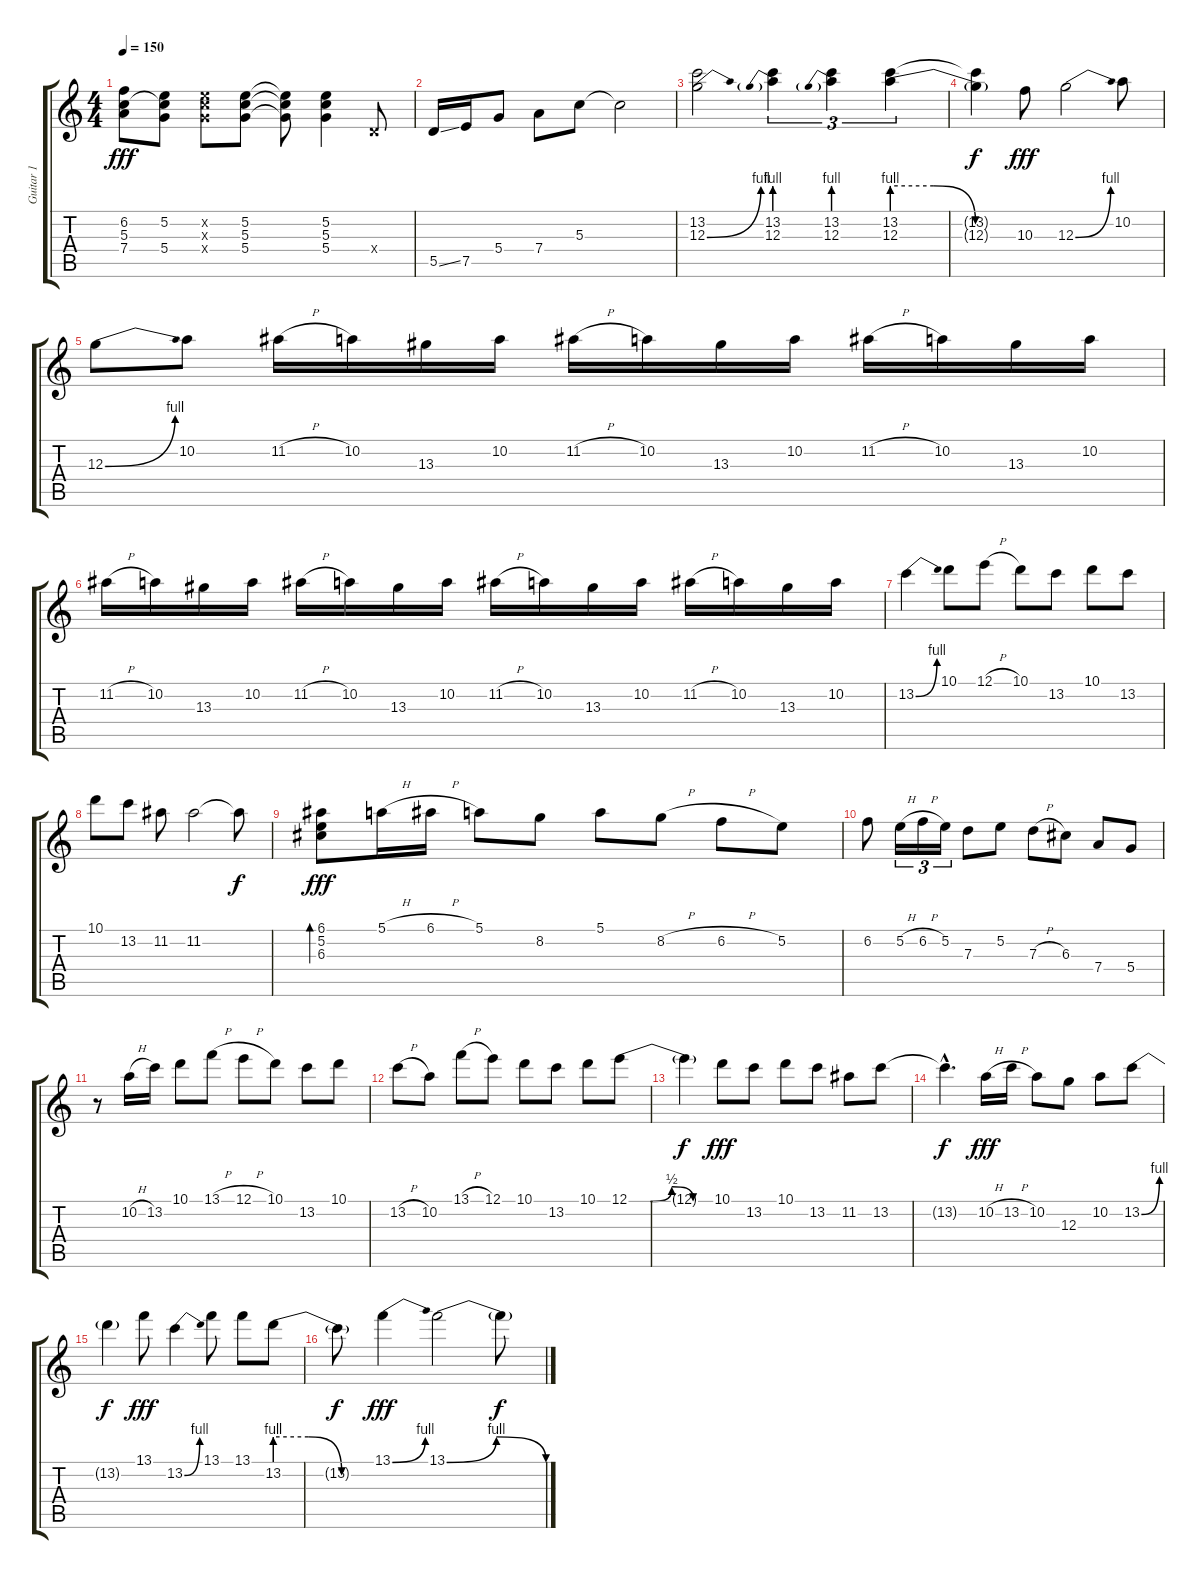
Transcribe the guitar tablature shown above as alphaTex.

\track ("Guitar 1" "Guitar 1") {instrument electricguitarclean}
\staff {score tabs}
\tuning (E4 B3 G3 D3 A2 E2) {hide}
\ts (4 4)
\tempo 150
\clef g2
\ks c
(6.2 5.3 7.4).8{dy fff} (5.2 5.3{t} 5.4).8 (5.2{x} 5.3{x} 5.4{x}).8 (5.2 5.3 5.4).8 (5.2{t} 5.3{t} 5.4{t}).8 (5.2 5.3 5.4).4 0.4{x}.8 |
5.5{ss}.16 7.5.16 5.4.8 7.4.8 5.3.8 5.3{t}.2 |
(13.2 12.3{be (bend 0 0 60 4)}).2 (13.2 12.3{be (prebend 0 4 60 4)}).4{tu (3 2)} (13.2 12.3{be (prebend 0 4 60 4)}).4{tu (3 2)} (13.2 12.3{be (custom 0 4 20 4 40 0 60 0)}).4{tu (3 2)} |
(13.2{t} 12.3{t}).4{dy f} 10.3.8{dy fff} 12.3{be (bend 0 0 60 4)}.2 10.2.8 |
12.3{be (bend 0 0 60 4)}.8 10.2.8 11.2{h}.16 10.2.16 13.3.16 10.2.16 11.2{h}.16 10.2.16 13.3.16 10.2.16 11.2{h}.16 10.2.16 13.3.16 10.2.16 |
11.2{h}.16 10.2.16 13.3.16 10.2.16 11.2{h}.16 10.2.16 13.3.16 10.2.16 11.2{h}.16 10.2.16 13.3.16 10.2.16 11.2{h}.16 10.2.16 13.3.16 10.2.16 |
13.2{be (bend 0 0 60 4)}.4 10.1.8 12.1{h}.8 10.1.8 13.2.8 10.1.8 13.2.8 |
10.1.8 13.2.8 11.2.8 11.2.2 11.2{t}.8{dy f} |
(6.1 5.2 6.3).8{bd 240 dy fff} 5.1{h}.16 6.1{h}.16 5.1.8 8.2.8 5.1.8 8.2{h}.8 6.2{h}.8 5.2.8 |
6.2.8 5.2{h}.16{tu (3 2)} 6.2{h}.16{tu (3 2)} 5.2.16{tu (3 2)} 7.3.8 5.2.8 7.3{h}.8 6.3.8 7.4.8 5.4.8 |
r.8 10.2{h}.16 13.2.16 10.1.8 13.1{h}.8 12.1{h}.8 10.1.8 13.2.8 10.1.8 |
13.2{h}.8 10.2.8 13.1{h}.8 12.1.8 10.1.8 13.2.8 10.1.8 12.1{be (custom 0 0 15 0 30 2 45 0 60 0)}.8 |
12.1{t}.4{dy f} 10.1.8{dy fff} 13.2.8 10.1.8 13.2.8 11.2.8 13.2.8 |
13.2{hac t}.4{d dy f} 10.2{h}.16{dy fff} 13.2{h}.16 10.2.8 12.3.8 10.2.8 13.2{be (bend 0 0 60 4)}.8 |
13.2{t}.4{dy f} 13.1.8{dy fff} 13.2{be (bend 0 0 60 4)}.4 13.1.8 13.1.8 13.2{be (custom 0 4 20 4 40 0 60 0)}.8 |
13.2{t}.8{dy f} 13.1{be (bend 0 0 60 4)}.4{dy fff} 13.1{be (bendrelease 0 0 30 4 30 4 60 0)}.2 13.1{t}.8{dy f}
